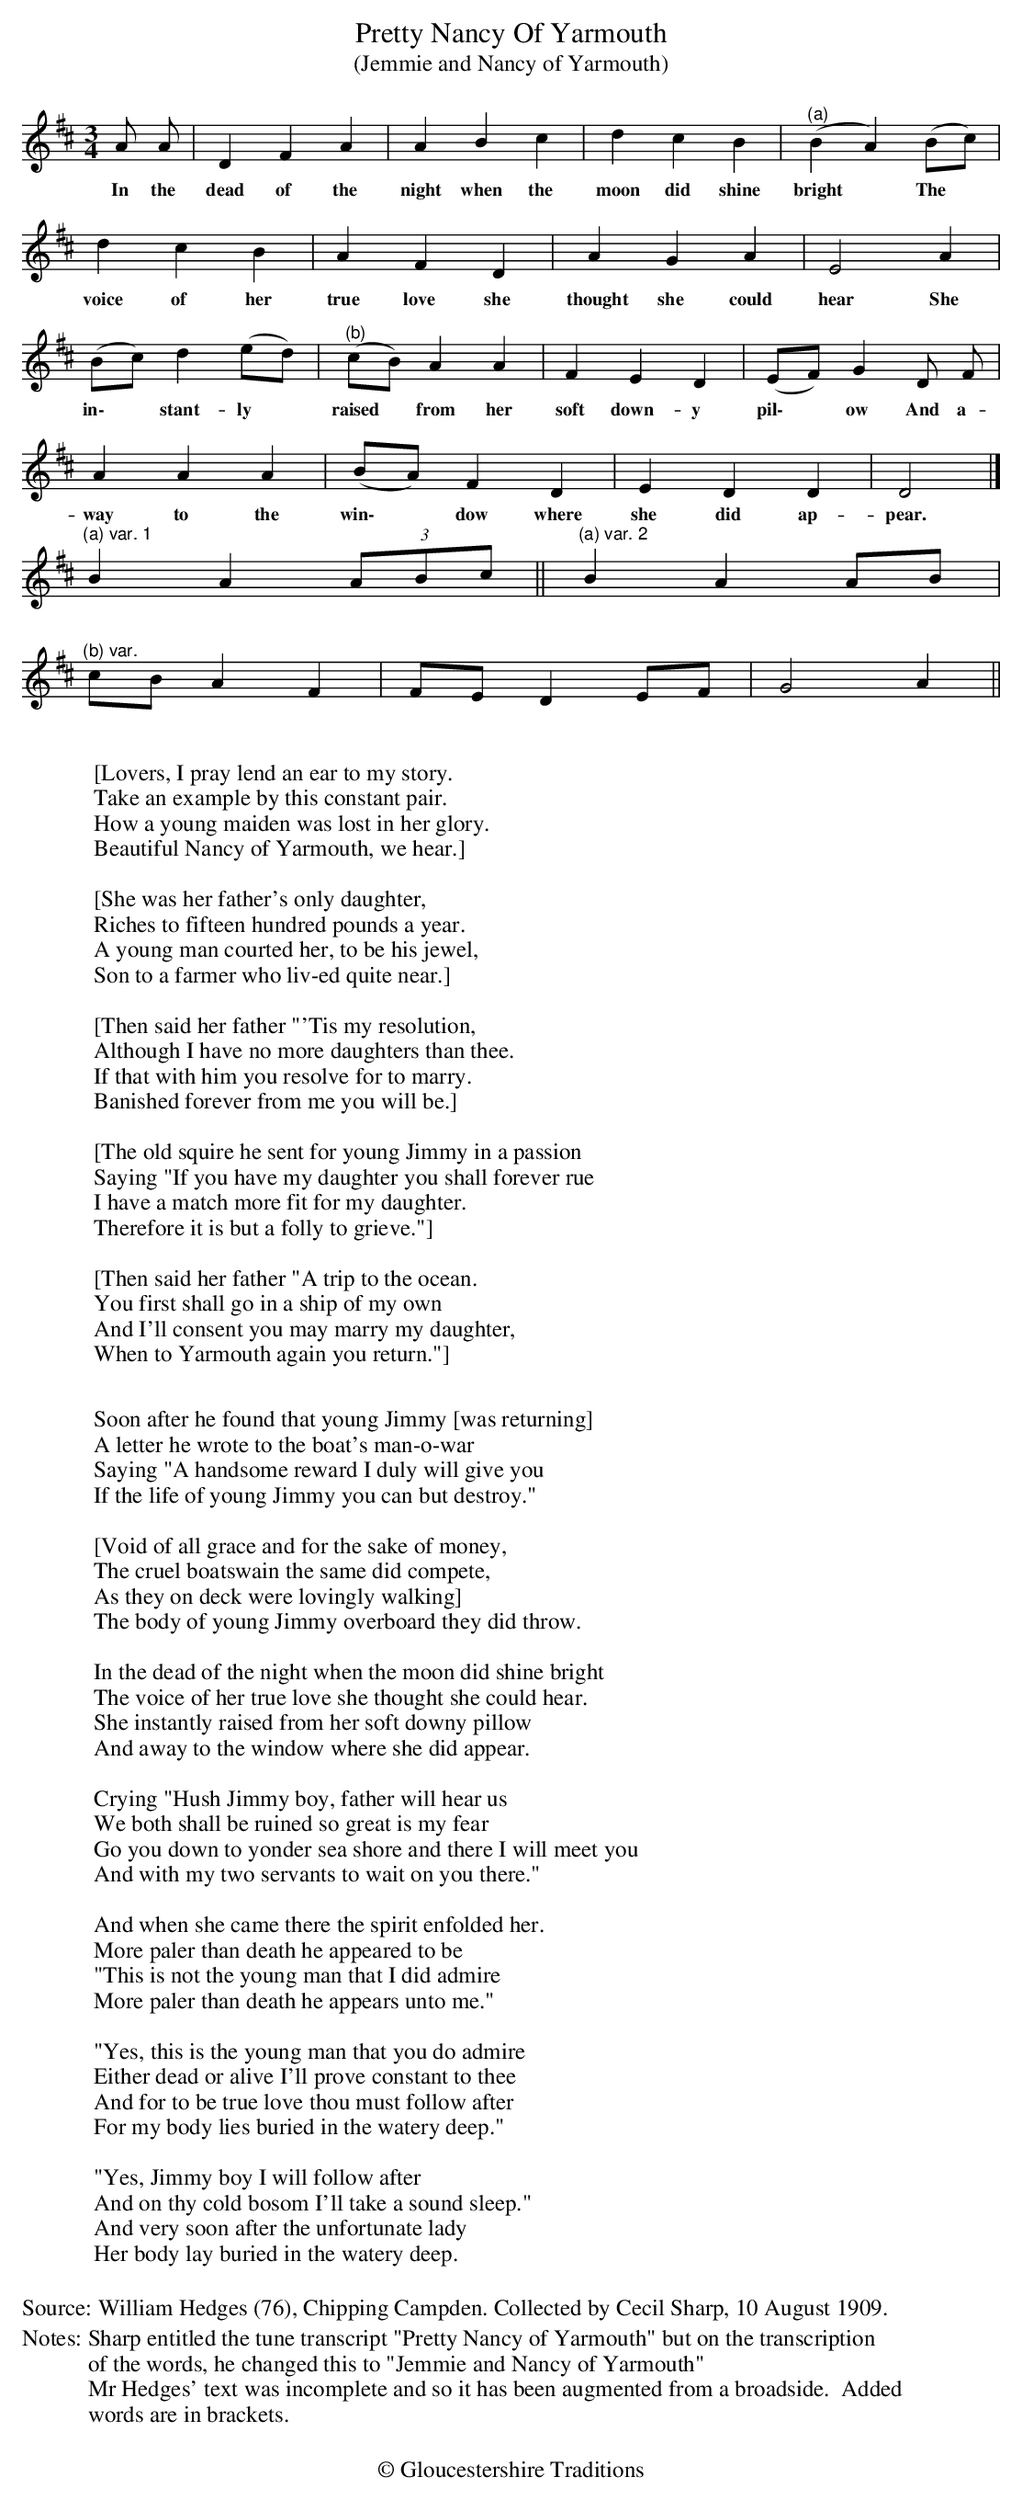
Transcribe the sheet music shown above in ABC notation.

X:1
T:Pretty Nancy Of Yarmouth
T:(Jemmie and Nancy of Yarmouth)
%%score ( 1 2 )
L:1/4
M:3/4
K:D
A/ A/ | D F A | A B c | d c B |"^(a)" (B A) (B/c/) |$ d c B | A F D | A G A | E2 A |$
w: In the|dead of the|night when the|moon did shine|bright * The *|voice of her|true love she|thought she could|hear She|
(B/c/) d (e/d/) |"^(b)" (c/B/) A A | F E D | (E/F/) G D/ F/ |$ A A A | (B/A/) F D | E D D | D2 |]$
w: in\- * stant- ly *|raised * from her|soft down- y|pil\- * ow And a-|way to the|win\- * dow where|she did ap-|pear.|
"^(a) var. 1" B A (3A/B/c/ ||"^(a) var. 2" B A A/B/ |$"^(b) var." c/B/ A F | F/E/ D E/F/ | G2 A ||
w:
W:
W:[Lovers, I pray lend an ear to my story.
W:Take an example by this constant pair.
W:How a young maiden was lost in her glory.
W:Beautiful Nancy of Yarmouth, we hear.]
W:
W:[She was her father's only daughter,
W:Riches to fifteen hundred pounds a year.
W:A young man courted her, to be his jewel,
W:Son to a farmer who liv-ed quite near.]
W:
W:[Then said her father "'Tis my resolution,
W:Although I have no more daughters than thee.
W:If that with him you resolve for to marry.
W:Banished forever from me you will be.]
W:
W:[The old squire he sent for young Jimmy in a passion
W:Saying "If you have my daughter you shall forever rue
W:I have a match more fit for my daughter.
W:Therefore it is but a folly to grieve."]
W:
W:[Then said her father "A trip to the ocean.
W:You first shall go in a ship of my own
W:And I'll consent you may marry my daughter,
W:When to Yarmouth again you return."]
W:
W:Soon after he found that young Jimmy [was returning]
W:A letter he wrote to the boat's man-o-war
W:Saying "A handsome reward I duly will give you
W:If the life of young Jimmy you can but destroy."
W:
W:[Void of all grace and for the sake of money,
W:The cruel boatswain the same did compete,
W:As they on deck were lovingly walking]
W:The body of young Jimmy overboard they did throw.
W:
W:In the dead of the night when the moon did shine bright
W:The voice of her true love she thought she could hear.
W:She instantly raised from her soft downy pillow
W:And away to the window where she did appear.
W:
W:Crying "Hush Jimmy boy, father will hear us
W:We both shall be ruined so great is my fear
W:Go you down to yonder sea shore and there I will meet you
W:And with my two servants to wait on you there."
W:
W:And when she came there the spirit enfolded her.
W:More paler than death he appeared to be
W:"This is not the young man that I did admire
W:More paler than death he appears unto me."
W:
W:"Yes, this is the young man that you do admire
W:Either dead or alive I'll prove constant to thee
W:And for to be true love thou must follow after
W:For my body lies buried in the watery deep."
W:
W:"Yes, Jimmy boy I will follow after
W:And on thy cold bosom I'll take a sound sleep."
W:And very soon after the unfortunate lady
W:Her body lay buried in the watery deep.
W:
